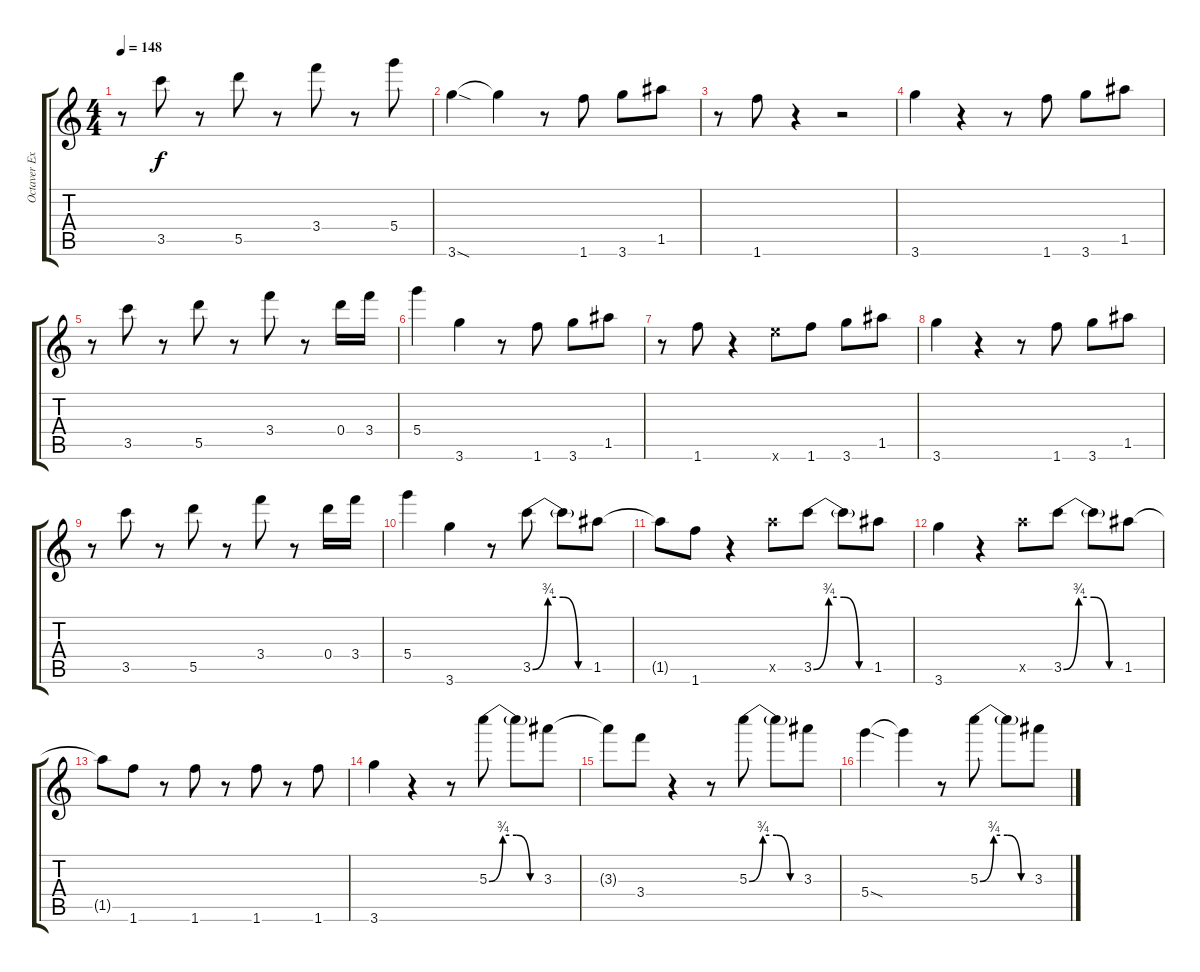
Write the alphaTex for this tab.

\track ("Octaver Extra high" "Octaver Ex") {instrument distortionguitar}
\staff {score tabs}
\tuning (E6 B5 G5 D5 A4 E4) {hide}
\ts (4 4)
\tempo 148
\clef g2
\ks c
r.8{dy f} 3.5.8 r.8 5.5.8 r.8 3.4.8 r.8 5.4.8 |
3.6{sod}.4 3.6{t}.4 r.8 1.6.8 3.6.8 1.5.8 |
r.8 1.6.8 r.4 r.2 |
3.6.4 r.4 r.8 1.6.8 3.6.8 1.5.8 |
r.8 3.5.8 r.8 5.5.8 r.8 3.4.8 r.8 0.4.16 3.4.16 |
5.4.4 3.6.4 r.8 1.6.8 3.6.8 1.5.8 |
r.8 1.6.8 r.4 0.6{x}.8 1.6.8 3.6.8 1.5.8 |
3.6.4 r.4 r.8 1.6.8 3.6.8 1.5.8 |
r.8 3.5.8 r.8 5.5.8 r.8 3.4.8 r.8 0.4.16 3.4.16 |
5.4.4 3.6.4 r.8 3.5{be (custom 0 0 15 3 30 3 45 0 60 0)}.8 3.5{t}.8 1.5.8 |
1.5{t}.8 1.6.8 r.4 0.5{x}.8 3.5{be (custom 0 0 15 3 30 3 45 0 60 0)}.8 3.5{t}.8 1.5.8 |
3.6.4 r.4 0.5{x}.8 3.5{be (custom 0 0 15 3 30 3 45 0 60 0)}.8 3.5{t}.8 1.5.8 |
1.5{t}.8 1.6.8 r.8 1.6.8 r.8 1.6.8 r.8 1.6.8 |
3.6.4 r.4 r.8 5.3{be (custom 0 0 15 3 30 3 45 0 60 0)}.8 5.3{t}.8 3.3.8 |
3.3{t}.8 3.4.8 r.4 r.8 5.3{be (custom 0 0 15 3 30 3 45 0 60 0)}.8 5.3{t}.8 3.3.8 |
5.4{sod}.4 5.4{t}.4 r.8 5.3{be (custom 0 0 15 3 30 3 45 0 60 0)}.8 5.3{t}.8 3.3.8
